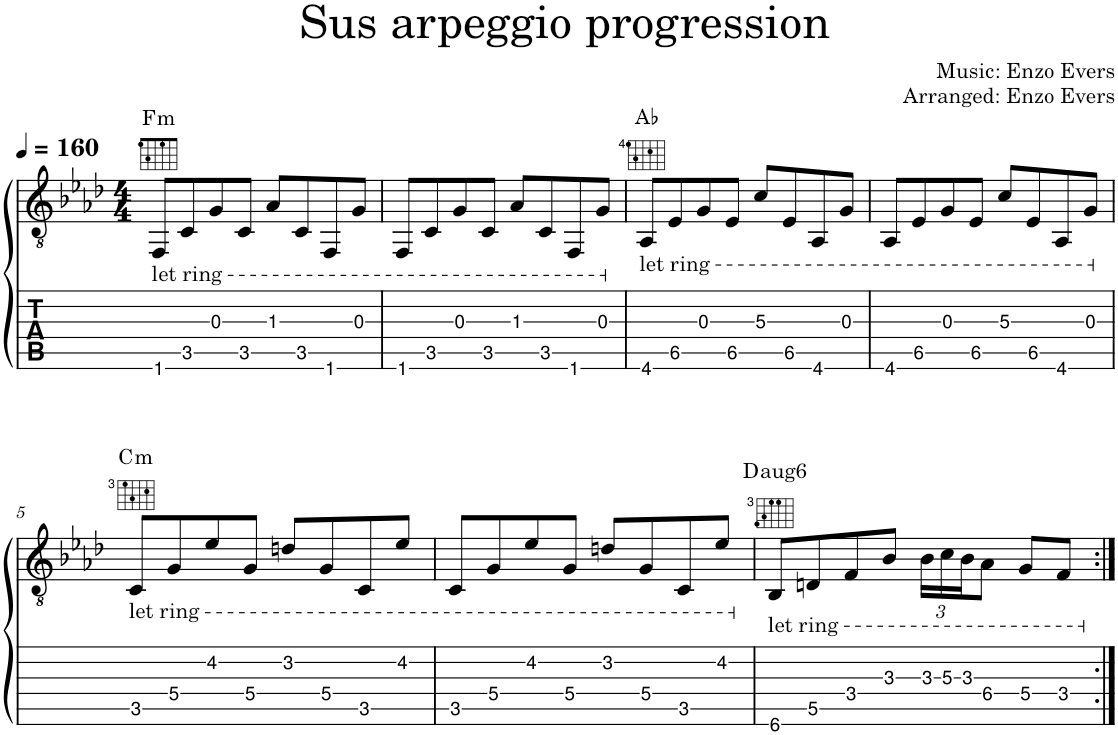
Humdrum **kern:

**kern	**kern	**harte
*part1	*part1	*part1
*staff2	*staff1	*
*I"Classical Guitar	*	*
*I'Guit.	*	*
*stria6	*	*
*	*clefGv2	*
*k[b-e-a-d-]	*k[b-e-a-d-]	*
*M4/4	*M4/4	*
*MM160	*MM160	*
=1	=1	=1
!	!LO:TX:b:t=let ring	!LO:H:kt=m
8FFL	8FF/L	F:min
8CJ	8C/	.
8GL	8G/	.
8CJ	8C/J	.
8A-L	8A-/L	.
8CJ	8C/	.
8FFL	8FF/	.
8GJ	8G/J	.
=2	=2	=2
8FFL	8FF/L	.
8CJ	8C/	.
8GL	8G/	.
8CJ	8C/J	.
8A-L	8A-/L	.
8CJ	8C/	.
8FFL	8FF/	.
8GJ	8G/J	.
=3	=3	=3
!	!LO:TX:b:t=let ring	!
8AA-L	8AA-/L	Ab:maj
8E-J	8E-/	.
8GL	8G/	.
8E-J	8E-/J	.
8cL	8c/L	.
8E-J	8E-/	.
8AA-L	8AA-/	.
8GJ	8G/J	.
=4	=4	=4
8AA-L	8AA-/L	.
8E-J	8E-/	.
8GL	8G/	.
8E-J	8E-/J	.
8cL	8c/L	.
8E-J	8E-/	.
8AA-L	8AA-/	.
8GJ	8G/J	.
!!LO:LB:g=z
=5	=5	=5
!	!LO:TX:b:t=let ring	!LO:H:kt=m
8CL	8C/L	C:min
8GJ	8G/	.
8e-L	8e-/	.
8GJ	8G/J	.
8dL	8dn/L	.
8GJ	8G/	.
8CL	8C/	.
8e-J	8e-/J	.
=6	=6	=6
8CL	8C/L	.
8GJ	8G/	.
8e-L	8e-/	.
8GJ	8G/J	.
8dnL	8dn/L	.
8GJ	8G/	.
8CL	8C/	.
8e-J	8e-/J	.
=7	=7	=7
!	!LO:TX:b:t=let ring	!LO:H:kt=aug6
8BB-L	8BB-/L	D:aug(6)
8DJ	8Dn/	.
8FL	8F/	.
8B-J	8B-/J	.
*Xbrackettup	*Xbrackettup	*
24B-LL	24B-\LL	.
24c	24c\	.
24B-J	24B-\J	.
8A-J	8A-\J	.
8GL	8G/L	.
8FJ	8F/J	.
=:|!	=:|!	=:|!
*-	*-	*-
